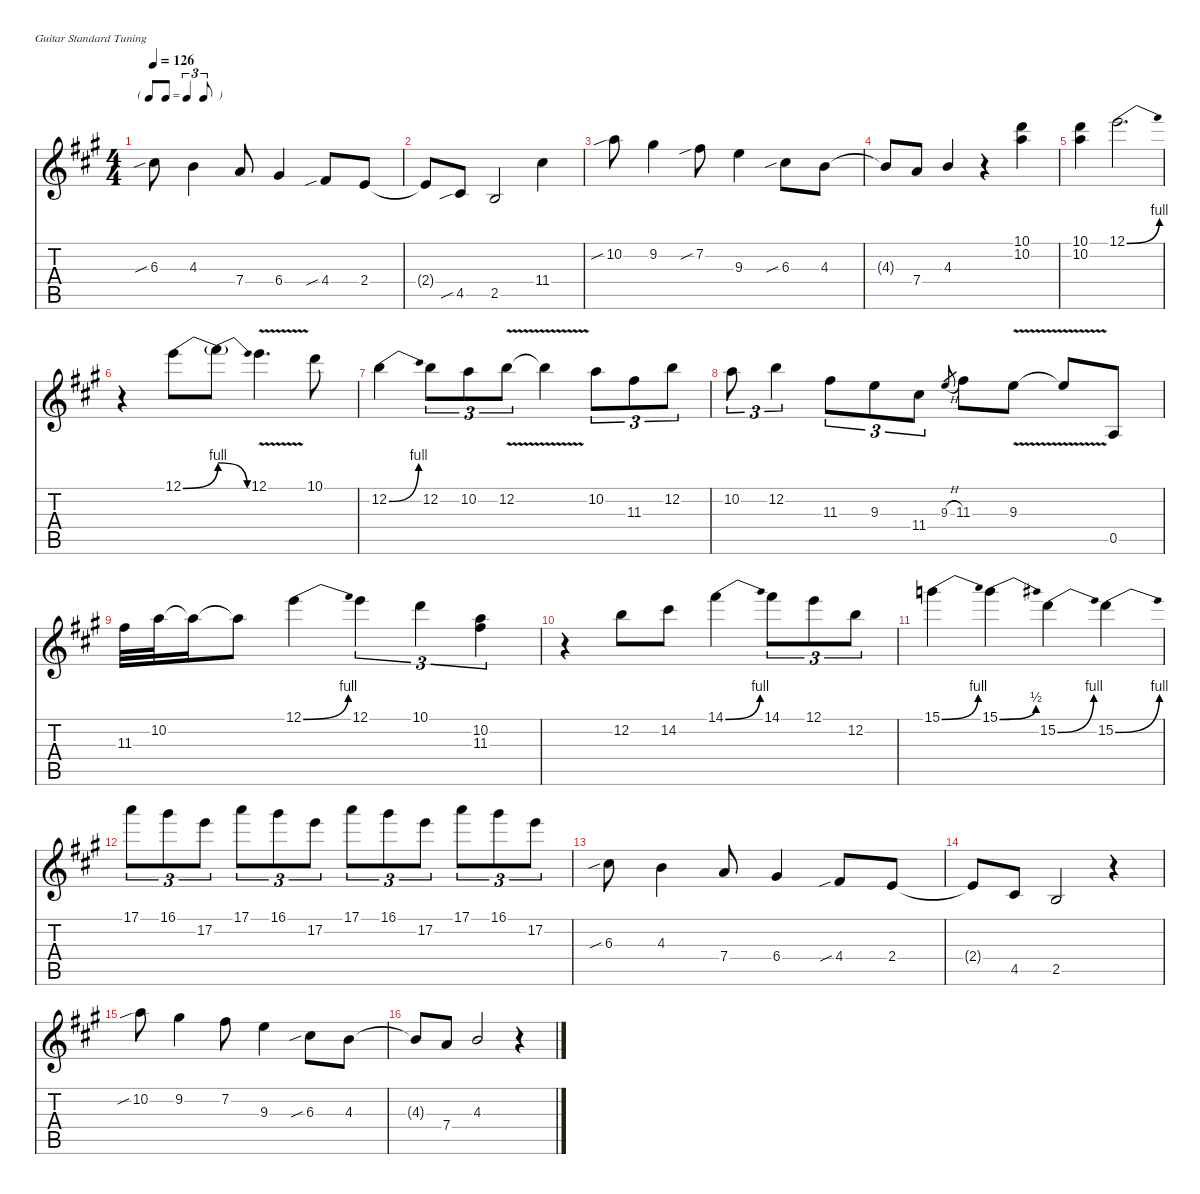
\hideDynamics
\bracketExtendMode nobrackets
\singleTrackTrackNamePolicy hidden
\multiTrackTrackNamePolicy hidden
\firstSystemTrackNameMode fullname
\firstSystemTrackNameOrientation horizontal
\otherSystemsTrackNameOrientation horizontal
\track ("Guitar 1" "E-Gt") {defaultSystemsLayout 4 mute instrument distortionguitar}
\staff {score tabs}
\tuning (E4 B3 G3 D3 A2 E2)
\ts (4 4)
\tf triplet8th
\scale
0.5
\tempo 126
\accidentals auto
\clef g2
\ottava regular
\simile none
\ks a
6.3{sib acc #}.8{dy f beam Down} 4.3{acc forcenatural}.4{beam Down} 7.4{acc forcenatural}.8{beam Up} 6.4{acc #}.4{beam Up} 4.4{sib acc #}.8{beam Up} 2.4{acc forcenatural}.8{beam Up} |
\scale
0.5 2.4{t acc forcenatural}.8{beam Up} 4.5{sib acc #}.8{beam Up} 2.5{acc forcenatural}.2{beam Up} 11.4{acc #}.4{beam Down} |
\scale
0.5 10.2{sib acc forcenatural}.8{beam Down} 9.2{acc #}.4{beam Down} 7.2{sib acc #}.8{beam Down} 9.3{acc forcenatural}.4{beam Down} 6.3{sib acc #}.8{beam Down} 4.3{acc forcenatural}.8{beam Down} |
\scale
0.5 4.3{t acc forcenatural}.8{beam Up} 7.4{acc forcenatural}.8{beam Up} 4.3{acc forcenatural}.4{beam Up} r.4{beam Up} (10.1{acc forcenatural} 10.2{acc forcenatural}).4{beam Down} |
\scale
0.5 (10.1{acc forcenatural} 10.2{acc forcenatural}).4{beam Down} 12.1{be (bend 0 0 60 4) acc forcenatural}.2{d beam Down} |
\scale
0.5 r.4{beam Down} 12.1{be (bend 0 0 60 4) acc forcenatural}.8{beam Down} 12.1{be (release 0 4 60 0) t}.8{beam Down} 12.1{v acc forcenatural}.4{d beam Down} 10.1{acc forcenatural}.8{beam Down} |
\scale
0.5 12.2{be (bend 0 0 60 4) acc forcenatural}.4{beam Down} 12.2{acc forcenatural}.8{tu (3 2) beam Down} 10.2{acc forcenatural}.8{tu (3 2) beam Down} 12.2{v acc forcenatural}.8{tu (3 2) beam Down} 12.2{v t acc forcenatural}.4{beam Down} 10.2{acc forcenatural}.8{tu (3 2) beam Down} 11.3{acc #}.8{tu (3 2) beam Down} 12.2{acc forcenatural}.8{tu (3 2) beam Down} |
\scale
0.5 10.2{acc forcenatural}.8{tu (3 2) beam Down} 12.2{acc forcenatural}.4{tu (3 2) beam Down} 11.3{acc #}.8{tu (3 2) beam Down} 9.3{acc forcenatural}.8{tu (3 2) beam Down} 11.4{acc #}.8{tu (3 2) beam Down} 9.3{h acc forcenatural}.8{gr dy mf beam Up} 11.3{acc #}.8{dy f beam Down} 9.3{v acc forcenatural}.8{beam Down} 9.3{v t acc forcenatural}.8{beam Up} 0.5{acc forcenatural}.8{beam Up} |
\scale
0.5 11.3{acc #}.32{beam Down} 10.2{acc forcenatural}.32{beam Down} 10.2{t acc forcenatural}.16{beam Down} 10.2{t acc forcenatural}.8{beam Down} 12.1{be (bend 0 0 60 4) acc forcenatural}.4{beam Down} 12.1{acc forcenatural}.4{tu (3 2) beam Down} 10.1{acc forcenatural}.4{tu (3 2) beam Down} (10.2{acc forcenatural} 11.3{acc #}).4{tu (3 2) beam Down} |
\scale
0.5 r.4{beam Down} 12.2{acc forcenatural}.8{beam Down} 14.2{acc #}.8{beam Down} 14.1{be (bend 0 0 60 4) acc #}.4{beam Down} 14.1{acc #}.8{tu (3 2) beam Down} 12.1{acc forcenatural}.8{tu (3 2) beam Down} 12.2{acc forcenatural}.8{tu (3 2) beam Down} |
\scale
0.589681 15.1{be (bend 0 0 60 4) acc forcenatural}.4{beam Down} 15.1{be (bend 0 0 60 2) acc forcenatural}.4{beam Down} 15.2{be (bend 0 0 60 4) acc forcenatural}.4{beam Down} 15.2{be (bend 0 0 60 4) acc forcenatural}.4{beam Down} |
\scale
0.410319 17.1{acc forcenatural}.8{tu (3 2) beam Down} 16.1{acc #}.8{tu (3 2) beam Down} 17.2{acc forcenatural}.8{tu (3 2) beam Down} 17.1{acc forcenatural}.8{tu (3 2) beam Down} 16.1{acc #}.8{tu (3 2) beam Down} 17.2{acc forcenatural}.8{tu (3 2) beam Down} 17.1{acc forcenatural}.8{tu (3 2) beam Down} 16.1{acc #}.8{tu (3 2) beam Down} 17.2{acc forcenatural}.8{tu (3 2) beam Down} 17.1{acc forcenatural}.8{tu (3 2) beam Down} 16.1{acc #}.8{tu (3 2) beam Down} 17.2{acc forcenatural}.8{tu (3 2) beam Down} |
\scale
0.5 6.3{sib acc #}.8{beam Down} 4.3{acc forcenatural}.4{beam Down} 7.4{acc forcenatural}.8{beam Up} 6.4{acc #}.4{beam Up} 4.4{sib acc #}.8{beam Up} 2.4{acc forcenatural}.8{beam Up} |
\scale
0.5 2.4{t acc forcenatural}.8{beam Up} 4.5{acc #}.8{beam Up} 2.5{acc forcenatural}.2{beam Up} r.4{beam Up} |
\scale
0.411765 10.2{sib acc forcenatural}.8{beam Down} 9.2{acc #}.4{beam Down} 7.2{acc #}.8{beam Down} 9.3{acc forcenatural}.4{beam Down} 6.3{sib acc #}.8{beam Down} 4.3{acc forcenatural}.8{beam Down} |
\scale
0.588235 4.3{t acc forcenatural}.8{beam Up} 7.4{acc forcenatural}.8{beam Up} 4.3{acc forcenatural}.2{beam Up} r.4{beam Up}
